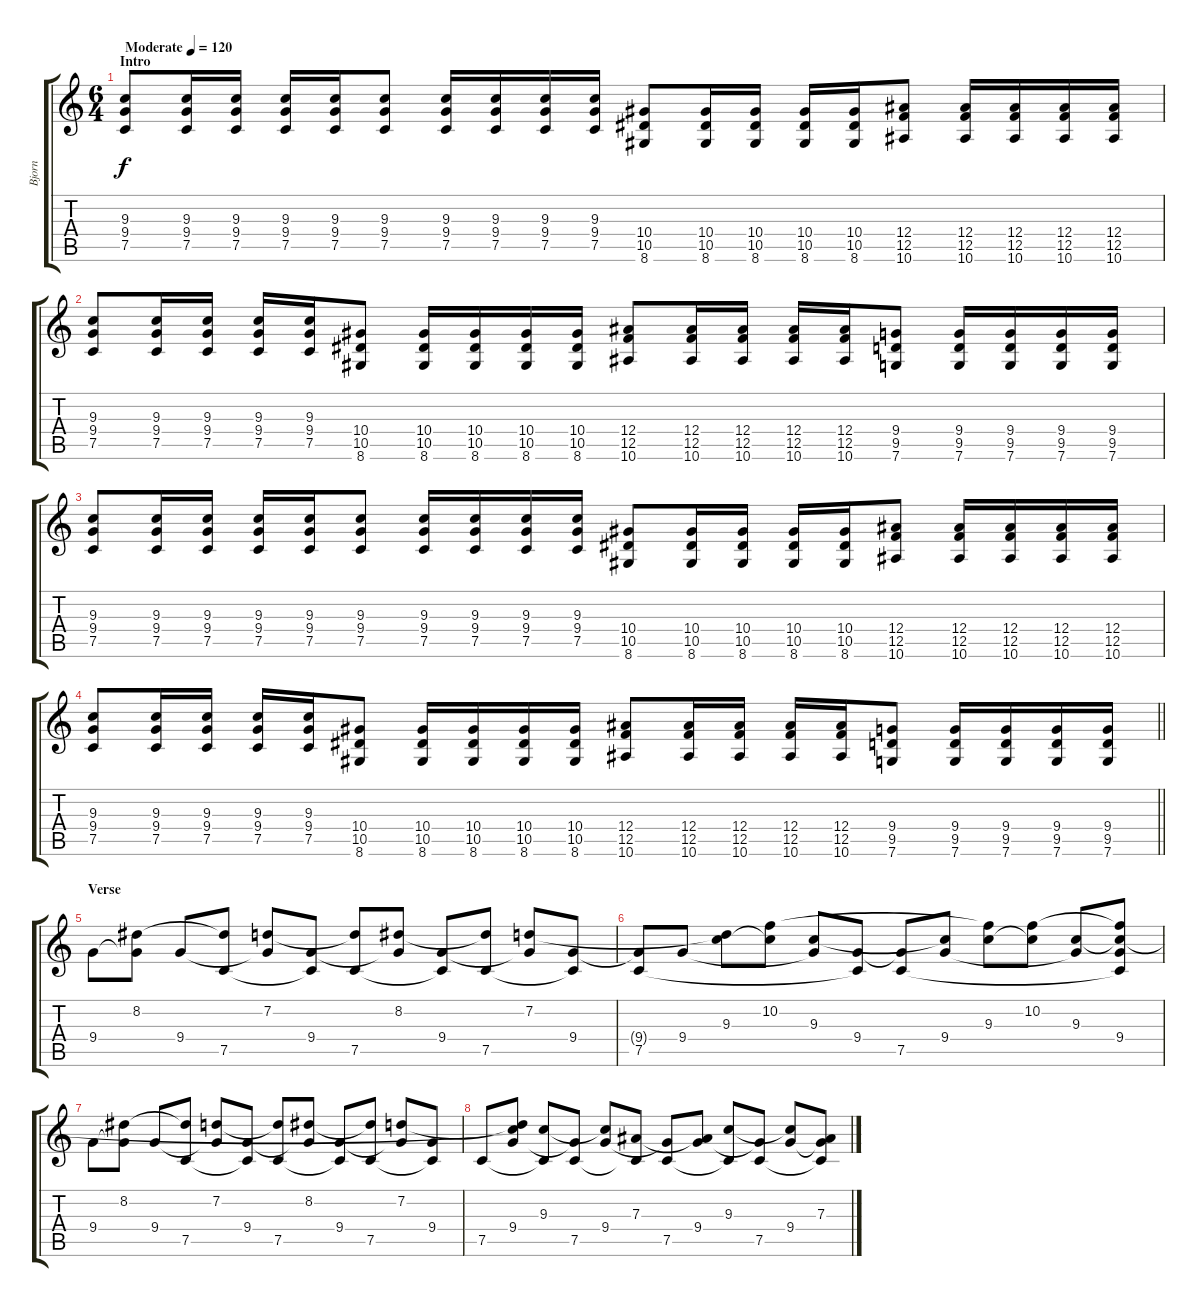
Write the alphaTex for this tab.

\track ("Bjorn" "Bjorn") {instrument acousticguitarsteel}
\staff {score tabs}
\tuning (C4 G3 Eb3 Bb2 F2 C2) {hide}
\ts (6 4)
\section ("" "Intro")
\tempo (120 "Moderate")
\clef g2
\ks c
(9.3 9.4 7.5).8{dy f instrument acousticguitarsteel} (9.3 9.4 7.5).16 (9.3 9.4 7.5).16 (9.3 9.4 7.5).16 (9.3 9.4 7.5).16 (9.3 9.4 7.5).8 (9.3 9.4 7.5).16 (9.3 9.4 7.5).16 (9.3 9.4 7.5).16 (9.3 9.4 7.5).16 (10.4 10.5 8.6).8 (10.4 10.5 8.6).16 (10.4 10.5 8.6).16 (10.4 10.5 8.6).16 (10.4 10.5 8.6).16 (12.4 12.5 10.6).8 (12.4 12.5 10.6).16 (12.4 12.5 10.6).16 (12.4 12.5 10.6).16 (12.4 12.5 10.6).16 |
(9.3 9.4 7.5).8 (9.3 9.4 7.5).16 (9.3 9.4 7.5).16 (9.3 9.4 7.5).16 (9.3 9.4 7.5).16 (10.4 10.5 8.6).8 (10.4 10.5 8.6).16 (10.4 10.5 8.6).16 (10.4 10.5 8.6).16 (10.4 10.5 8.6).16 (12.4 12.5 10.6).8 (12.4 12.5 10.6).16 (12.4 12.5 10.6).16 (12.4 12.5 10.6).16 (12.4 12.5 10.6).16 (9.4 9.5 7.6).8 (9.4 9.5 7.6).16 (9.4 9.5 7.6).16 (9.4 9.5 7.6).16 (9.4 9.5 7.6).16 |
(9.3 9.4 7.5).8 (9.3 9.4 7.5).16 (9.3 9.4 7.5).16 (9.3 9.4 7.5).16 (9.3 9.4 7.5).16 (9.3 9.4 7.5).8 (9.3 9.4 7.5).16 (9.3 9.4 7.5).16 (9.3 9.4 7.5).16 (9.3 9.4 7.5).16 (10.4 10.5 8.6).8 (10.4 10.5 8.6).16 (10.4 10.5 8.6).16 (10.4 10.5 8.6).16 (10.4 10.5 8.6).16 (12.4 12.5 10.6).8 (12.4 12.5 10.6).16 (12.4 12.5 10.6).16 (12.4 12.5 10.6).16 (12.4 12.5 10.6).16 |
\barLineRight lightlight
(9.3 9.4 7.5).8 (9.3 9.4 7.5).16 (9.3 9.4 7.5).16 (9.3 9.4 7.5).16 (9.3 9.4 7.5).16 (10.4 10.5 8.6).8 (10.4 10.5 8.6).16 (10.4 10.5 8.6).16 (10.4 10.5 8.6).16 (10.4 10.5 8.6).16 (12.4 12.5 10.6).8 (12.4 12.5 10.6).16 (12.4 12.5 10.6).16 (12.4 12.5 10.6).16 (12.4 12.5 10.6).16 (9.4 9.5 7.6).8 (9.4 9.5 7.6).16 (9.4 9.5 7.6).16 (9.4 9.5 7.6).16 (9.4 9.5 7.6).16 |
\section ("" "Verse")
9.4.8 (8.2 9.4{t}).8 9.4.8 (8.2{t} 7.5).8 (7.2 9.4{t}).8 (9.4 7.5{t}).8 (7.2{t} 7.5).8 (8.2 9.4{t}).8 (9.4 7.5{t}).8 (8.2{t} 7.5).8 (7.2 9.4{t}).8 (9.4 7.5{t}).8 |
(9.4{t} 7.5).8 9.4.8 (7.2{t} 9.3).8 (10.2 9.3{t}).8 (9.3 9.4{t}).8 (9.4 7.5{t}).8 (9.4{t} 7.5).8 (9.3{t} 9.4).8 (10.2{t} 9.3).8 (10.2 9.3{t}).8 (9.3 9.4{t}).8 (10.2{t} 9.3{t} 9.4 7.5{t}).8 |
9.4.8 (8.2 9.4{t}).8 9.4.8 (8.2{t} 7.5).8 (7.2 9.4{t}).8 (9.4 7.5{t}).8 (7.2{t} 7.5).8 (8.2 9.4{t}).8 (9.4 7.5{t}).8 (8.2{t} 7.5).8 (7.2 9.4{t}).8 (9.4 7.5{t}).8 |
7.5.8 (7.2{t} 9.3{t} 9.4).8 (9.3 7.5{t}).8 (9.4{t} 7.5).8 (9.3{t} 9.4).8 (7.3 7.5{t}).8 (9.4{t} 7.5).8 (7.3{t} 9.4).8 (9.3 7.5{t}).8 (9.4{t} 7.5).8 (9.3{t} 9.4).8 (7.3 9.4{t} 7.5{t}).8
